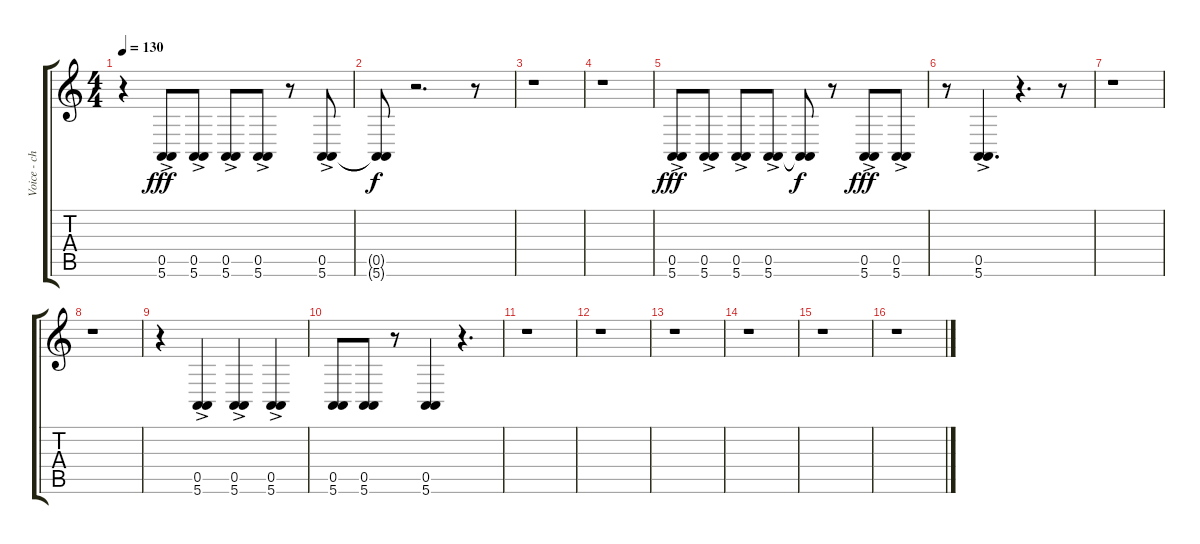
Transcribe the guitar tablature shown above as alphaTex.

\track ("Voice - choirs" "Voice - ch") {instrument choiraahs}
\staff {score tabs}
\tuning (E4 B3 G3 D3 A2 E2) {hide}
\ts (4 4)
\tempo 130
\clef g2
\ks c
r.4{dy fff} (0.5{ac} 5.6).8 (0.5{ac} 5.6).8 (0.5{ac} 5.6).8 (0.5{ac} 5.6).8 r.8 (0.5{ac} 5.6).8 |
(0.5{t} 5.6{t}).8{dy f} r.2{d} r.8 |
r.1 |
r.1 |
(0.5{ac} 5.6{ac}).8{dy fff instrument bassoon} (0.5{ac} 5.6{ac}).8 (0.5{ac} 5.6{ac}).8 (0.5{ac} 5.6{ac}).8 (0.5{t} 5.6{t}).8{dy f} r.8 (0.5{ac} 5.6{ac}).8{dy fff} (0.5{ac} 5.6{ac}).8 |
r.8 (0.5{ac} 5.6{ac}).4{d} r.4{d} r.8 |
r.1 |
r.1 |
r.4 (0.5{ac} 5.6{ac}).4{instrument bassoon} (0.5{ac} 5.6{ac}).4 (0.5{ac} 5.6{ac}).4 |
(0.5 5.6).8 (0.5 5.6).8 r.8 (0.5 5.6).4 r.4{d} |
r.1 |
r.1 |
r.1 |
r.1 |
r.1 |
r.1
